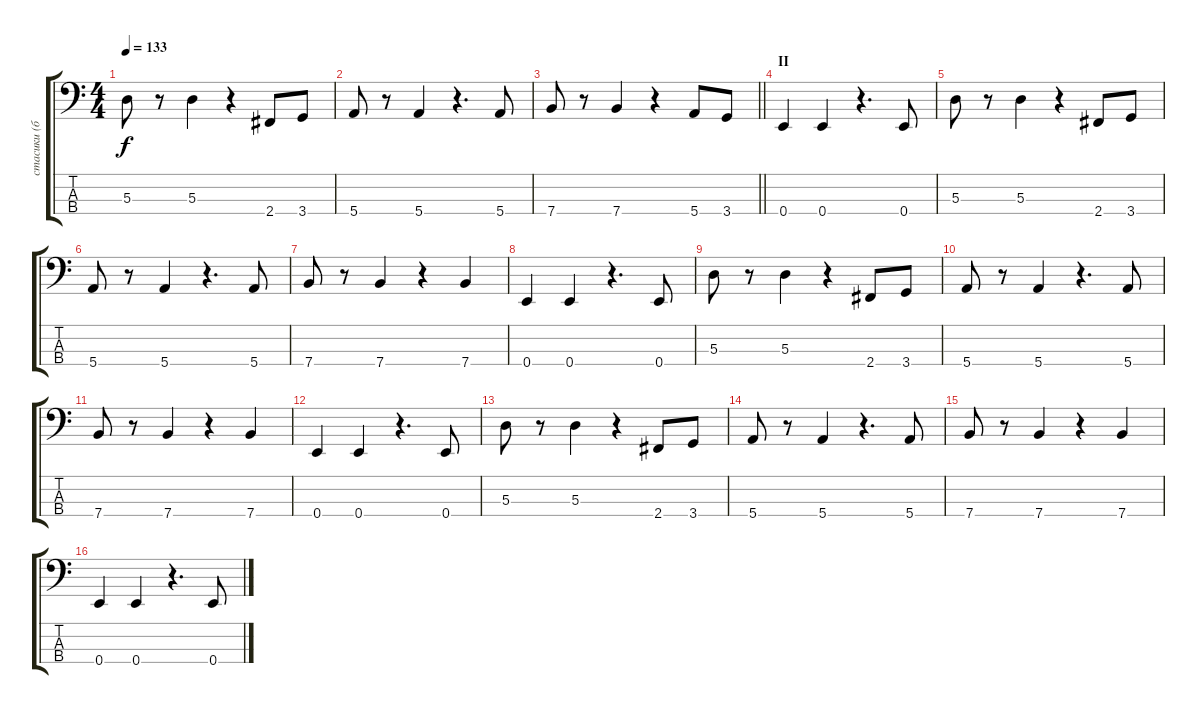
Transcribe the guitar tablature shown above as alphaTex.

\track ("стасики (бас)" "стасики (б") {instrument electricbassfinger}
\staff {score tabs}
\tuning (G2 D2 A1 E1) {hide}
\ts (4 4)
\tempo 133
\clef f4
\ks c
5.3.8{dy f} r.8 5.3.4 r.4 2.4.8 3.4.8 |
5.4.8 r.8 5.4.4 r.4{d} 5.4.8 |
\barLineRight lightlight
7.4.8 r.8 7.4.4 r.4 5.4.8 3.4.8 |
\section ("" "II")
0.4.4 0.4.4 r.4{d} 0.4.8 |
5.3.8 r.8 5.3.4 r.4 2.4.8 3.4.8 |
5.4.8 r.8 5.4.4 r.4{d} 5.4.8 |
7.4.8 r.8 7.4.4 r.4 7.4.4 |
0.4.4 0.4.4 r.4{d} 0.4.8 |
5.3.8 r.8 5.3.4 r.4 2.4.8 3.4.8 |
5.4.8 r.8 5.4.4 r.4{d} 5.4.8 |
7.4.8 r.8 7.4.4 r.4 7.4.4 |
0.4.4 0.4.4 r.4{d} 0.4.8 |
5.3.8 r.8 5.3.4 r.4 2.4.8 3.4.8 |
5.4.8 r.8 5.4.4 r.4{d} 5.4.8 |
7.4.8 r.8 7.4.4 r.4 7.4.4 |
0.4.4 0.4.4 r.4{d} 0.4.8
